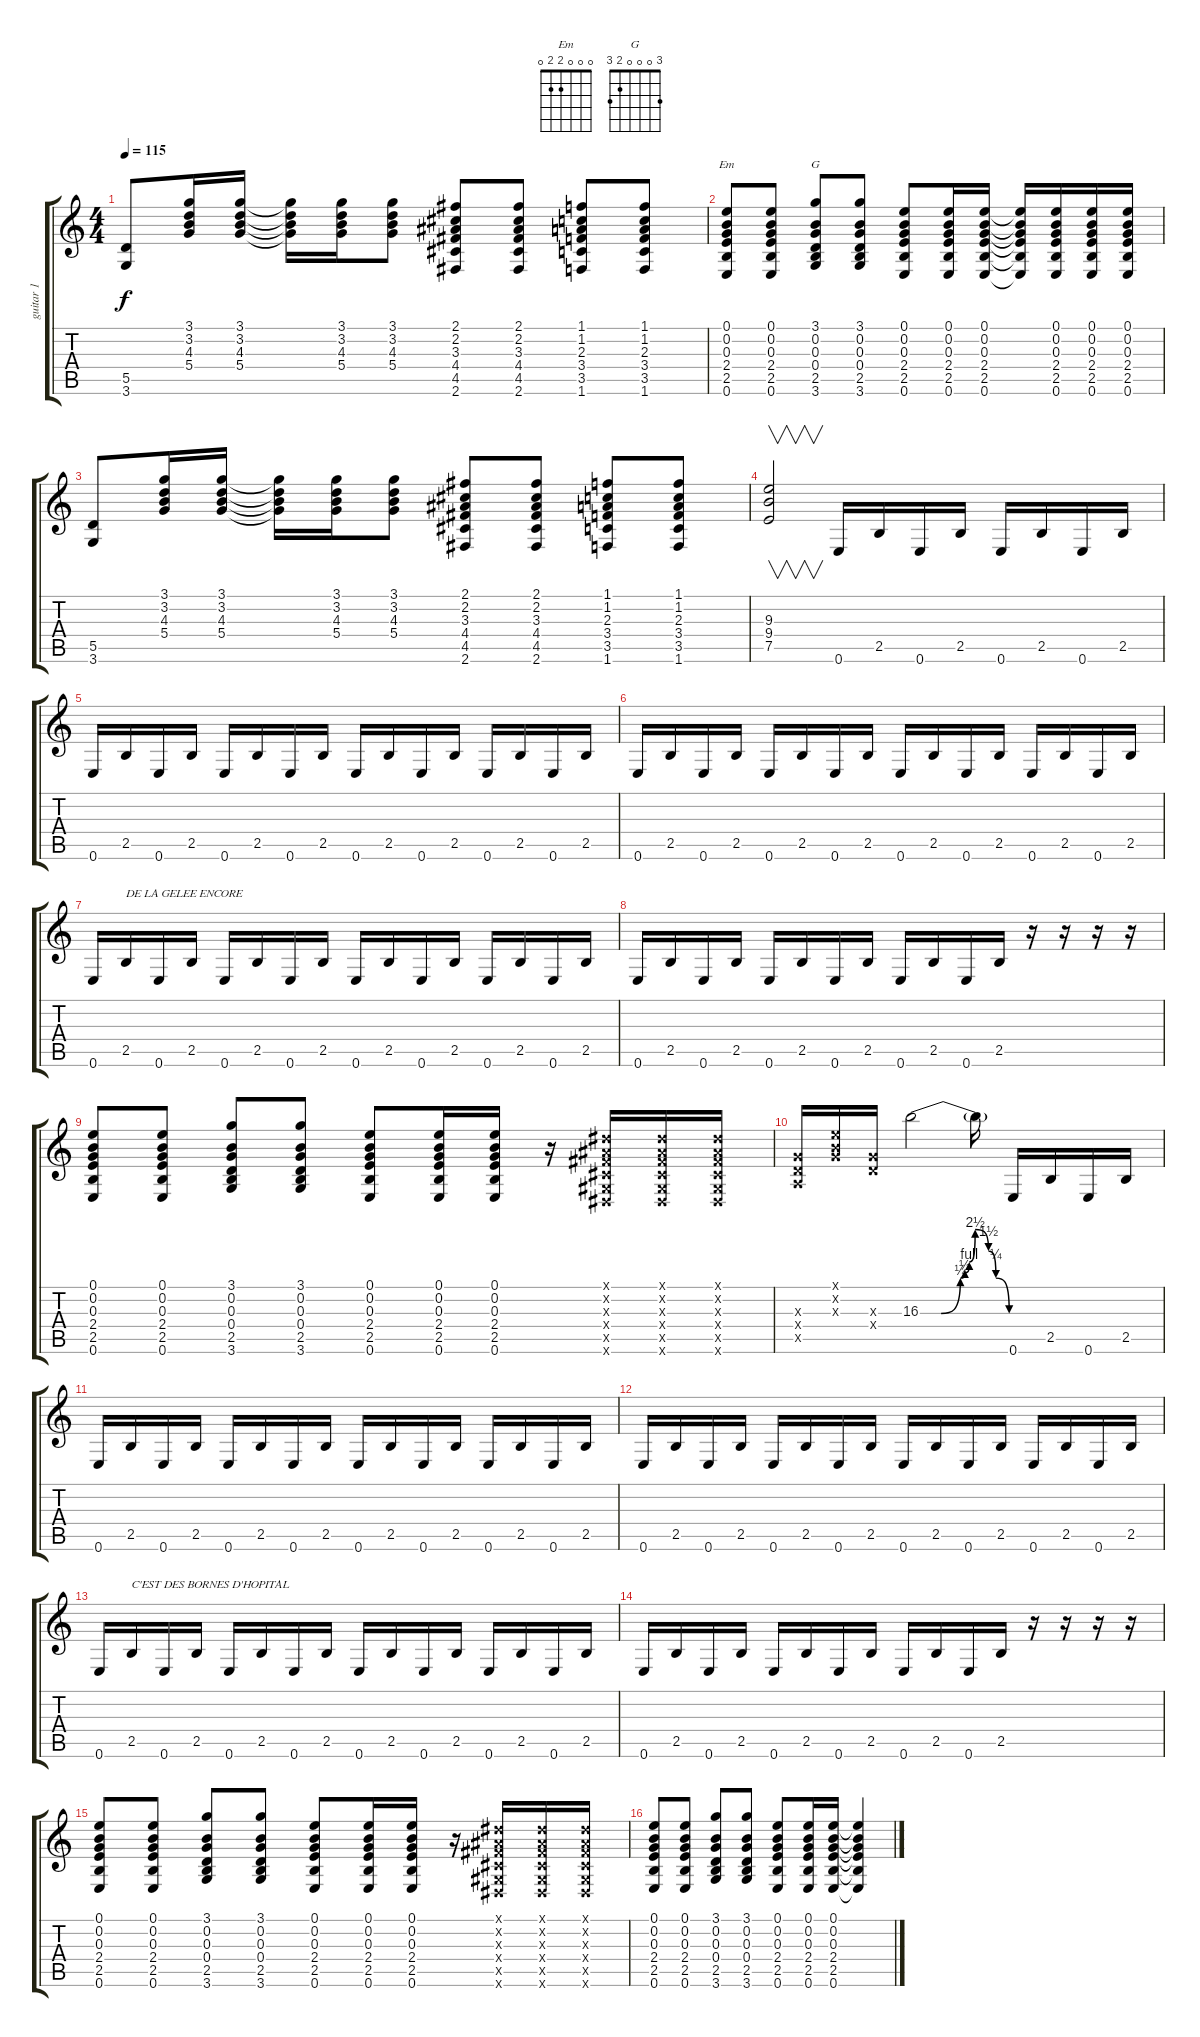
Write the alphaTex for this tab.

\track ("guitar 1" "guitar 1") {instrument electricguitarclean}
\staff {score tabs}
\tuning (E4 B3 G3 D3 A2 E2) {hide}
\chord ("Em" 0 0 0 2 2 0)
\chord ("G" 3 0 0 0 2 3)
\ts (4 4)
\tempo 115
\clef g2
\ks c
(5.5 3.6).8{dy f} (3.1 3.2 4.3 5.4).16 (3.1 3.2 4.3 5.4).16 (3.1{t} 3.2{t} 4.3{t} 5.4{t}).16 (3.1 3.2 4.3 5.4).16 (3.1 3.2 4.3 5.4).8 (2.1 2.2 3.3 4.4 4.5 2.6).8 (2.1 2.2 3.3 4.4 4.5 2.6).8 (1.1 1.2 2.3 3.4 3.5 1.6).8 (1.1 1.2 2.3 3.4 3.5 1.6).8 |
(0.1 0.2 0.3 2.4 2.5 0.6).8{ch "Em"} (0.1 0.2 0.3 2.4 2.5 0.6).8 (3.1 0.2 0.3 0.4 2.5 3.6).8{ch "G"} (3.1 0.2 0.3 0.4 2.5 3.6).8 (0.1 0.2 0.3 2.4 2.5 0.6).8 (0.1 0.2 0.3 2.4 2.5 0.6).16 (0.1 0.2 0.3 2.4 2.5 0.6).16 (0.1{t} 0.2{t} 0.3{t} 2.4{t} 2.5{t} 0.6{t}).16 (0.1 0.2 0.3 2.4 2.5 0.6).16 (0.1 0.2 0.3 2.4 2.5 0.6).16 (0.1 0.2 0.3 2.4 2.5 0.6).16 |
(5.5 3.6).8 (3.1 3.2 4.3 5.4).16 (3.1 3.2 4.3 5.4).16 (3.1{t} 3.2{t} 4.3{t} 5.4{t}).16 (3.1 3.2 4.3 5.4).16 (3.1 3.2 4.3 5.4).8 (2.1 2.2 3.3 4.4 4.5 2.6).8 (2.1 2.2 3.3 4.4 4.5 2.6).8 (1.1 1.2 2.3 3.4 3.5 1.6).8 (1.1 1.2 2.3 3.4 3.5 1.6).8 |
(9.3 9.4 7.5).2{v} 0.6.16 2.5.16 0.6.16 2.5.16 0.6.16 2.5.16 0.6.16 2.5.16 |
0.6.16 2.5.16 0.6.16 2.5.16 0.6.16 2.5.16 0.6.16 2.5.16 0.6.16 2.5.16 0.6.16 2.5.16 0.6.16 2.5.16 0.6.16 2.5.16 |
0.6.16 2.5.16 0.6.16 2.5.16 0.6.16 2.5.16 0.6.16 2.5.16 0.6.16 2.5.16 0.6.16 2.5.16 0.6.16 2.5.16 0.6.16 2.5.16 |
0.6.16 2.5.16{txt "DE LA GELEE ENCORE"} 0.6.16 2.5.16 0.6.16 2.5.16 0.6.16 2.5.16 0.6.16 2.5.16 0.6.16 2.5.16 0.6.16 2.5.16 0.6.16 2.5.16 |
0.6.16 2.5.16 0.6.16 2.5.16 0.6.16 2.5.16 0.6.16 2.5.16 0.6.16 2.5.16 0.6.16 2.5.16 r.16 r.16 r.16 r.16 |
(0.1 0.2 0.3 2.4 2.5 0.6).8 (0.1 0.2 0.3 2.4 2.5 0.6).8 (3.1 0.2 0.3 0.4 2.5 3.6).8 (3.1 0.2 0.3 0.4 2.5 3.6).8 (0.1 0.2 0.3 2.4 2.5 0.6).8 (0.1 0.2 0.3 2.4 2.5 0.6).16 (0.1 0.2 0.3 2.4 2.5 0.6).16 r.16 (-1.1{x} -1.2{x} -1.3{x} -1.4{x} -1.5{x} -1.6{x}).16 (-1.1{x} -1.2{x} -1.3{x} -1.4{x} -1.5{x} -1.6{x}).16 (-1.1{x} -1.2{x} -1.3{x} -1.4{x} -1.5{x} -1.6{x}).16 |
(0.3{x} 0.4{x} 0.5{x}).16 (0.1{x} 0.2{x} 0.3{x}).16 (0.3{x} 0.4{x}).16 16.3{be (custom 0 0 8 0 10 0 12 0 14 0 27 1 30 2 33 4 37 10 46 6 51 1 60 0)}.2{instrument overdrivenguitar} 16.3{t}.16{instrument electricguitarclean} 0.6.16 2.5.16 0.6.16 2.5.16 |
0.6.16 2.5.16 0.6.16 2.5.16 0.6.16 2.5.16 0.6.16 2.5.16 0.6.16 2.5.16 0.6.16 2.5.16 0.6.16 2.5.16 0.6.16 2.5.16 |
0.6.16 2.5.16 0.6.16 2.5.16 0.6.16 2.5.16 0.6.16 2.5.16 0.6.16 2.5.16 0.6.16 2.5.16 0.6.16 2.5.16 0.6.16 2.5.16 |
0.6.16 2.5.16{txt "C'EST DES BORNES D'HOPITAL"} 0.6.16 2.5.16 0.6.16 2.5.16 0.6.16 2.5.16 0.6.16 2.5.16 0.6.16 2.5.16 0.6.16 2.5.16 0.6.16 2.5.16 |
0.6.16 2.5.16 0.6.16 2.5.16 0.6.16 2.5.16 0.6.16 2.5.16 0.6.16 2.5.16 0.6.16 2.5.16 r.16 r.16 r.16 r.16 |
(0.1 0.2 0.3 2.4 2.5 0.6).8 (0.1 0.2 0.3 2.4 2.5 0.6).8 (3.1 0.2 0.3 0.4 2.5 3.6).8 (3.1 0.2 0.3 0.4 2.5 3.6).8 (0.1 0.2 0.3 2.4 2.5 0.6).8 (0.1 0.2 0.3 2.4 2.5 0.6).16 (0.1 0.2 0.3 2.4 2.5 0.6).16 r.16 (-1.1{x} -1.2{x} -1.3{x} -1.4{x} -1.5{x} -1.6{x}).16 (-1.1{x} -1.2{x} -1.3{x} -1.4{x} -1.5{x} -1.6{x}).16 (-1.1{x} -1.2{x} -1.3{x} -1.4{x} -1.5{x} -1.6{x}).16 |
(0.1 0.2 0.3 2.4 2.5 0.6).8 (0.1 0.2 0.3 2.4 2.5 0.6).8 (3.1 0.2 0.3 0.4 2.5 3.6).8 (3.1 0.2 0.3 0.4 2.5 3.6).8 (0.1 0.2 0.3 2.4 2.5 0.6).8 (0.1 0.2 0.3 2.4 2.5 0.6).16 (0.1 0.2 0.3 2.4 2.5 0.6).16 (0.1{t} 0.2{t} 0.3{t} 2.4{t} 2.5{t} 0.6{t}).4
